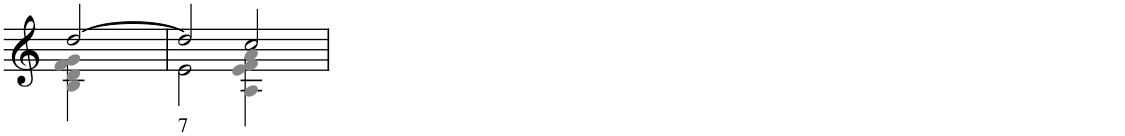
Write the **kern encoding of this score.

**kern
*part1
*staff1
*I"Midi_1
!!LO:PB:g=z
*clefG2
*k[]
*M4/4
*met(c)
=3
*^
[2dd/	4Bi\ 4di\ 4fi\ 4gi\
.	4ryy
=4	=4
!LO:TX:b:t=7	!
2dd/]	2e\
2cc/	4Ai\ 4ei\ 4fi\ 4ai\
.	4ryy
*v	*v
=
*-
